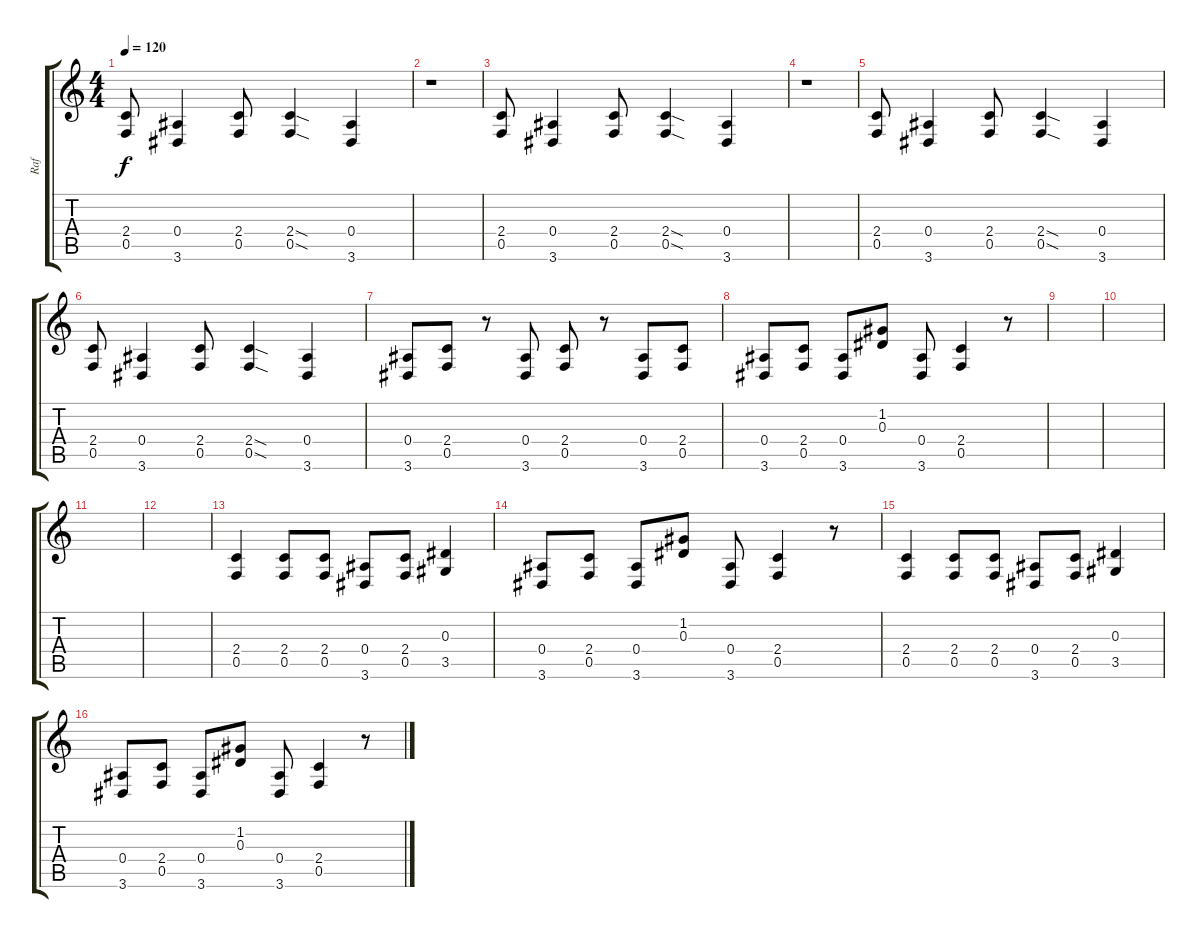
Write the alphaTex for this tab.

\track ("Raf" "Raf") {instrument distortionguitar}
\staff {score tabs}
\tuning (C4 G3 Eb3 Bb2 F2 C2) {hide}
\ts (4 4)
\tempo 120
\clef g2
\ks c
(2.4 0.5).8{dy f} (0.4 3.6).4 (2.4 0.5).8 (2.4{sod} 0.5{sod}).4 (0.4 3.6).4 |
r.1 |
(2.4 0.5).8 (0.4 3.6).4 (2.4 0.5).8 (2.4{sod} 0.5{sod}).4 (0.4 3.6).4 |
r.1 |
(2.4 0.5).8 (0.4 3.6).4 (2.4 0.5).8 (2.4{sod} 0.5{sod}).4 (0.4 3.6).4 |
(2.4 0.5).8 (0.4 3.6).4 (2.4 0.5).8 (2.4{sod} 0.5{sod}).4 (0.4 3.6).4 |
(0.4 3.6).8 (2.4 0.5).8 r.8 (0.4 3.6).8 (2.4 0.5).8 r.8 (0.4 3.6).8 (2.4 0.5).8 |
(0.4 3.6).8 (2.4 0.5).8 (0.4 3.6).8 (1.2 0.3).8 (0.4 3.6).8 (2.4 0.5).4 r.8 |
|
|
|
|
(2.4 0.5).4 (2.4 0.5).8 (2.4 0.5).8 (0.4 3.6).8 (2.4 0.5).8 (0.3 3.5).4 |
(0.4 3.6).8 (2.4 0.5).8 (0.4 3.6).8 (1.2 0.3).8 (0.4 3.6).8 (2.4 0.5).4 r.8 |
(2.4 0.5).4 (2.4 0.5).8 (2.4 0.5).8 (0.4 3.6).8 (2.4 0.5).8 (0.3 3.5).4 |
(0.4 3.6).8 (2.4 0.5).8 (0.4 3.6).8 (1.2 0.3).8 (0.4 3.6).8 (2.4 0.5).4 r.8
